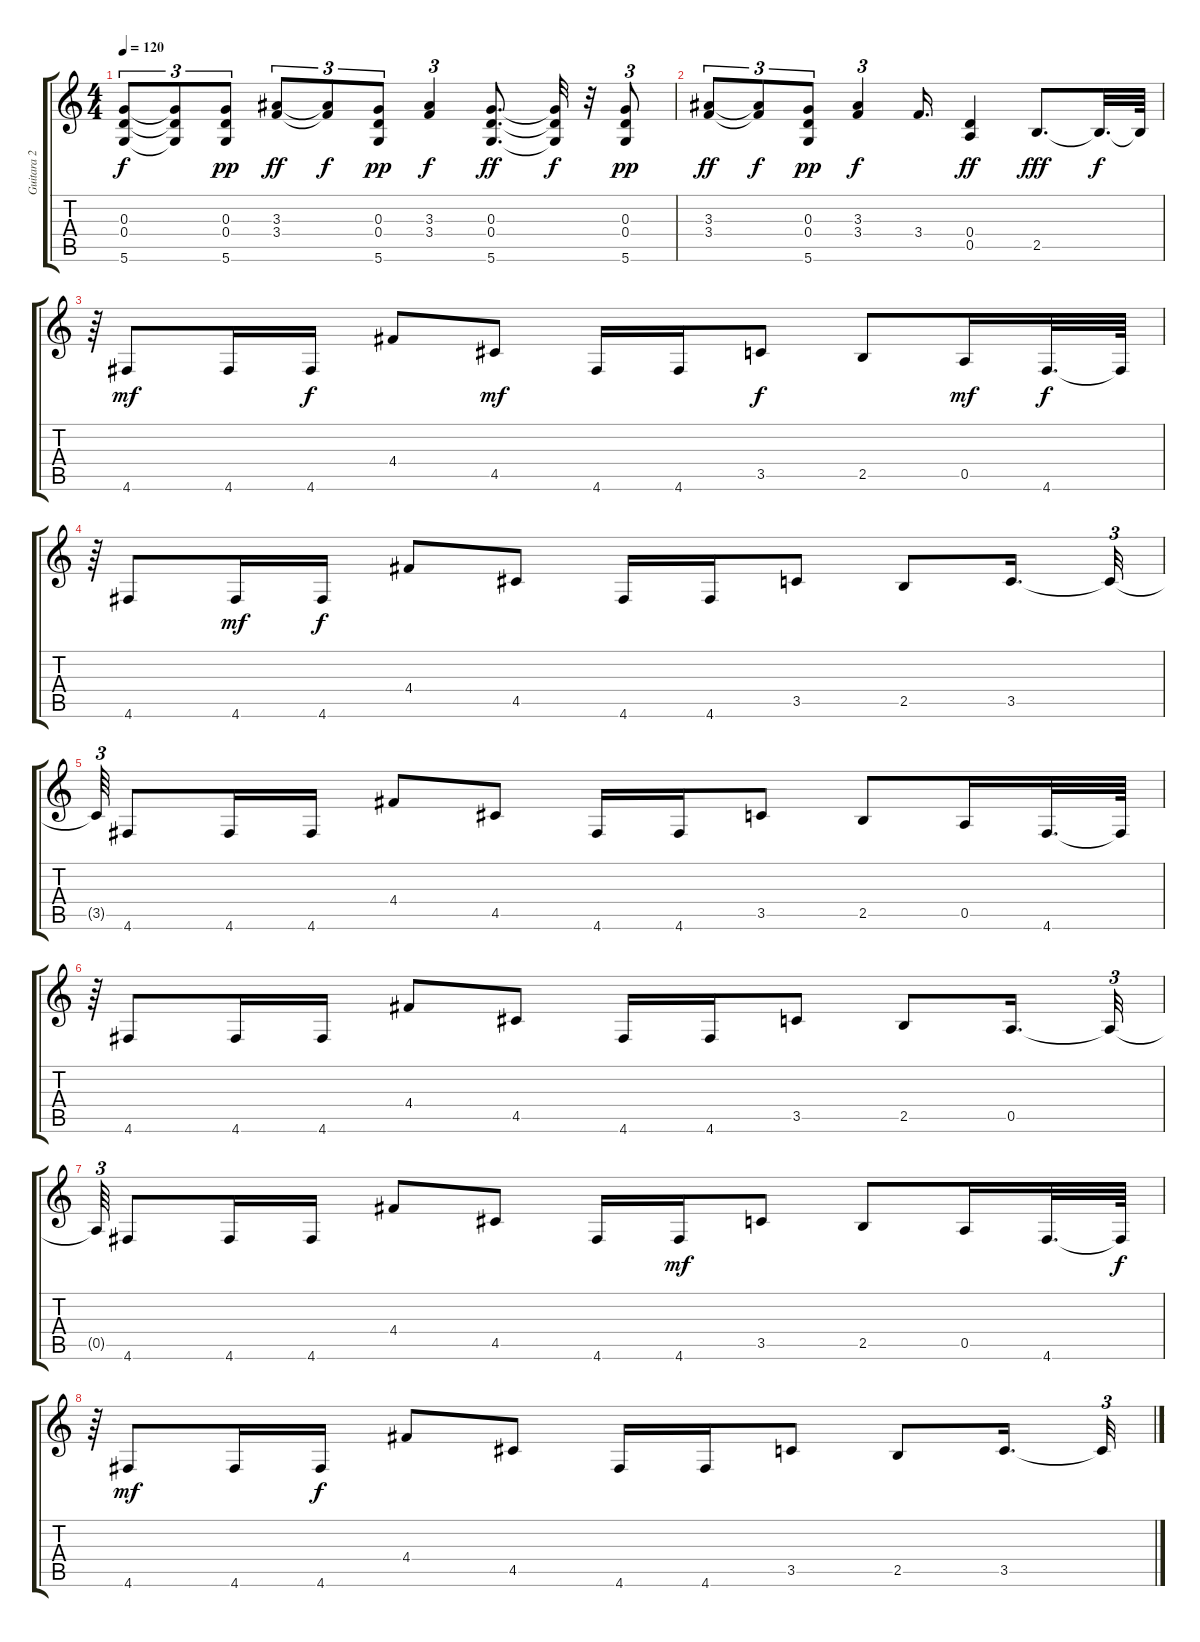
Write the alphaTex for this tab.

\track ("Guitara 2" "Guitara 2") {instrument distortionguitar}
\staff {score tabs}
\tuning (E4 B3 G3 D3 A2 D2) {hide}
\ts (4 4)
\tempo 120
\clef g2
\ks c
(0.3 0.4 5.6).8{tu (3 2) dy f} (0.3{t} 0.4{t} 5.6{t}).8{tu (3 2)} (0.3 0.4 5.6).8{tu (3 2) dy pp} (3.3 3.4).8{tu (3 2) dy ff} (3.3{t} 3.4{t}).8{tu (3 2) dy f} (0.3 0.4 5.6).8{tu (3 2) dy pp} (3.3 3.4).4{tu (3 2) dy f} (0.3 0.4 5.6).8{d dy ff} (0.3{t} 0.4{t} 5.6{t}).32{dy f} r.32 (0.3 0.4 5.6).8{tu (3 2) dy pp} |
(3.3 3.4).8{tu (3 2) dy ff} (3.3{t} 3.4{t}).8{tu (3 2) dy f} (0.3 0.4 5.6).8{tu (3 2) dy pp} (3.3 3.4).4{tu (3 2) dy f} 3.4.16{d} (0.4 0.5).4{dy ff} 2.5.8{d dy fff} 2.5{t}.32{d dy f} 2.5{t}.64 |
r.64{tu (3 2)} 4.6.8{dy mf} 4.6.16 4.6.16{dy f} 4.4.8 4.5.8{dy mf} 4.6.16 4.6.16 3.5.8{dy f} 2.5.8 0.5.16{dy mf} 4.6.32{d dy f} 4.6{t}.64 |
r.64{tu (3 2)} 4.6.8 4.6.16{dy mf} 4.6.16{dy f} 4.4.8 4.5.8 4.6.16 4.6.16 3.5.8 2.5.8 3.5.16{d} 3.5{t}.32{tu (3 2)} |
3.5{t}.64{tu (3 2)} 4.6.8 4.6.16 4.6.16 4.4.8 4.5.8 4.6.16 4.6.16 3.5.8 2.5.8 0.5.16 4.6.32{d} 4.6{t}.64 |
r.64{tu (3 2)} 4.6.8 4.6.16 4.6.16 4.4.8 4.5.8 4.6.16 4.6.16 3.5.8 2.5.8 0.5.16{d} 0.5{t}.32{tu (3 2)} |
0.5{t}.64{tu (3 2)} 4.6.8 4.6.16 4.6.16 4.4.8 4.5.8 4.6.16 4.6.16{dy mf} 3.5.8 2.5.8 0.5.16 4.6.32{d} 4.6{t}.64{dy f} |
r.64{tu (3 2)} 4.6.8{dy mf} 4.6.16 4.6.16{dy f} 4.4.8 4.5.8 4.6.16 4.6.16 3.5.8 2.5.8 3.5.16{d} 3.5{t}.32{tu (3 2)}
